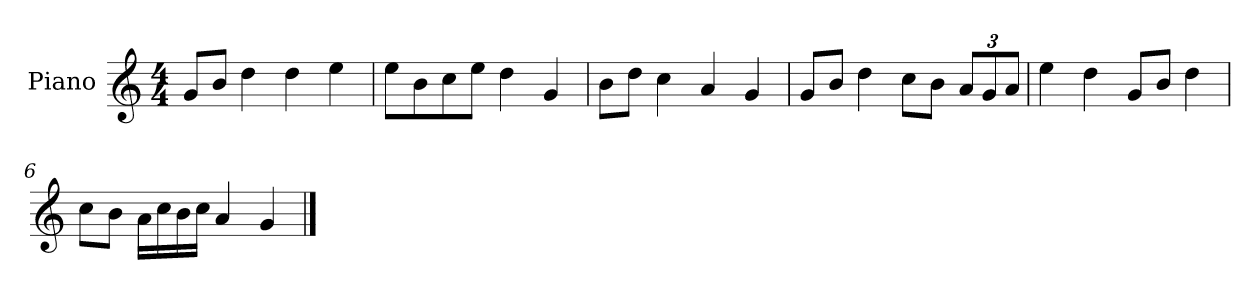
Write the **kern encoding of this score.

**kern
*part1
*staff1
*I"Piano
*I'P-no
*clefG2
*k[]
*M4/4
*MM90
=1
8g/L
8b/J
4dd\
4dd\
4ee\
=2
8ee\L
8b\
8cc\
8ee\J
4dd\
4g/
=3
8b\L
8dd\J
4cc\
4a/
4g/
=4
8g/L
8b/J
4dd\
8cc\L
8b\J
*Xbrackettup
12a/L
12g/
12a/J
=5
4ee\
4dd\
8g/L
8b/J
4dd\
=6
8cc\L
8b\J
16a\LL
16cc\
16b\
16cc\JJ
4a/
4g/
==
*-
